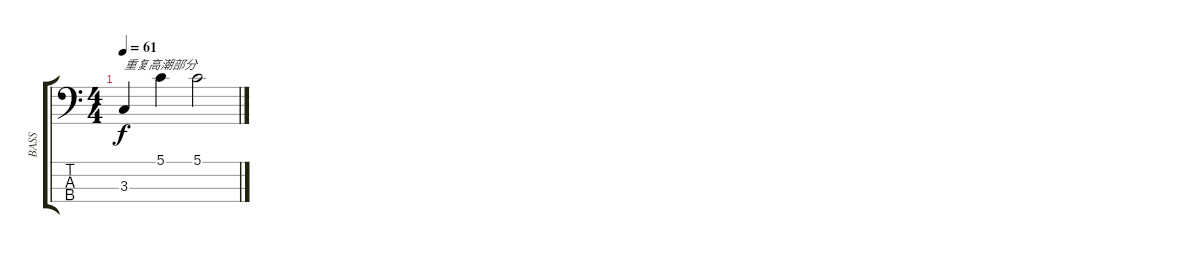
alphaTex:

\track ("BASS" "BASS") {instrument electricbassfinger}
\staff {score tabs}
\tuning (G2 D2 A1 E1) {hide}
\ts (4 4)
\tempo 61
\clef f4
\ks c
3.3.4{txt "重复高潮部分" dy f} 5.1.4 5.1.2
